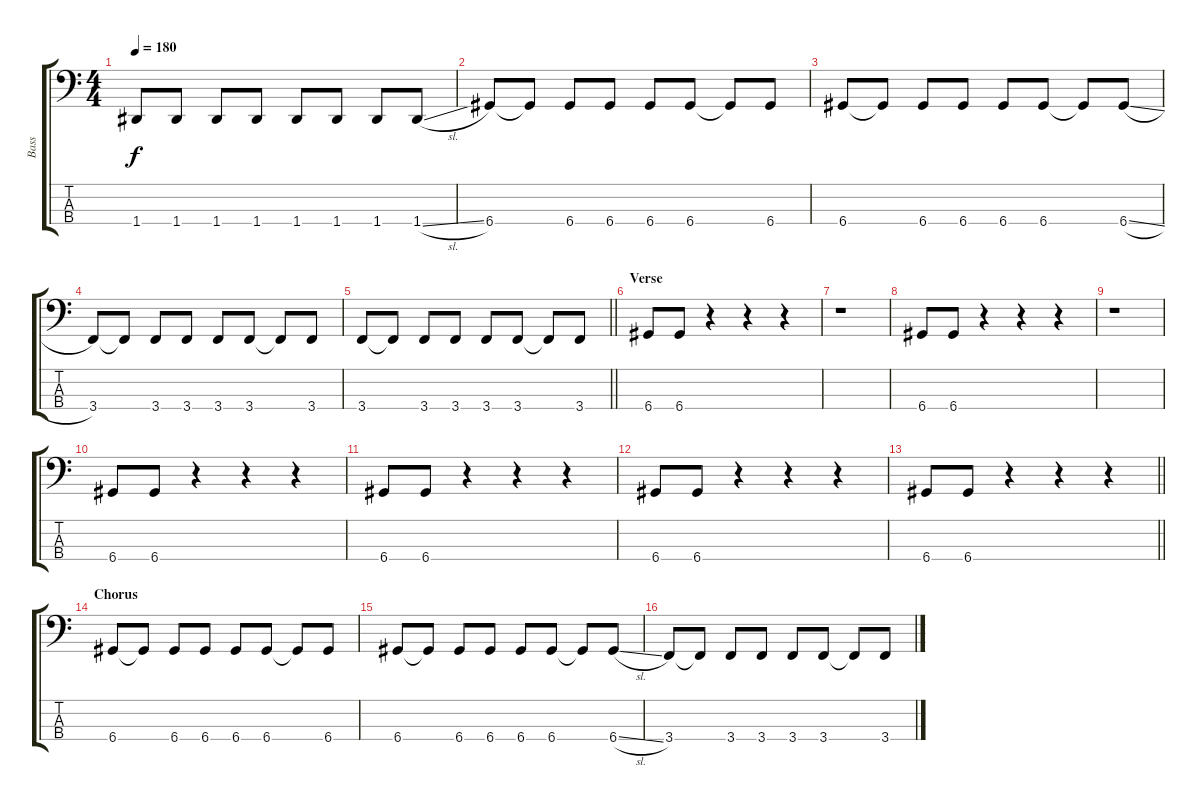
\track ("Bass" "Bass") {instrument electricbassfinger}
\staff {score tabs}
\tuning (F2 C2 G1 D1) {hide}
\ts (4 4)
\tempo 180
\clef f4
\ks c
1.4.8{dy f} 1.4.8 1.4.8 1.4.8 1.4.8 1.4.8 1.4.8 1.4{sl}.8 |
6.4.8 6.4{t}.8 6.4.8 6.4.8 6.4.8 6.4.8 6.4{t}.8 6.4.8 |
6.4.8 6.4{t}.8 6.4.8 6.4.8 6.4.8 6.4.8 6.4{t}.8 6.4{sl}.8 |
3.4.8 3.4{t}.8 3.4.8 3.4.8 3.4.8 3.4.8 3.4{t}.8 3.4.8 |
\barLineRight lightlight
3.4.8 3.4{t}.8 3.4.8 3.4.8 3.4.8 3.4.8 3.4{t}.8 3.4.8 |
\section ("" "Verse")
6.4.8 6.4.8 r.4 r.4 r.4 |
r.1 |
6.4.8 6.4.8 r.4 r.4 r.4 |
r.1 |
6.4.8 6.4.8 r.4 r.4 r.4 |
6.4.8 6.4.8 r.4 r.4 r.4 |
6.4.8 6.4.8 r.4 r.4 r.4 |
\barLineRight lightlight
6.4.8 6.4.8 r.4 r.4 r.4 |
\section ("" "Chorus")
6.4.8 6.4{t}.8 6.4.8 6.4.8 6.4.8 6.4.8 6.4{t}.8 6.4.8 |
6.4.8 6.4{t}.8 6.4.8 6.4.8 6.4.8 6.4.8 6.4{t}.8 6.4{sl}.8 |
3.4.8 3.4{t}.8 3.4.8 3.4.8 3.4.8 3.4.8 3.4{t}.8 3.4.8
